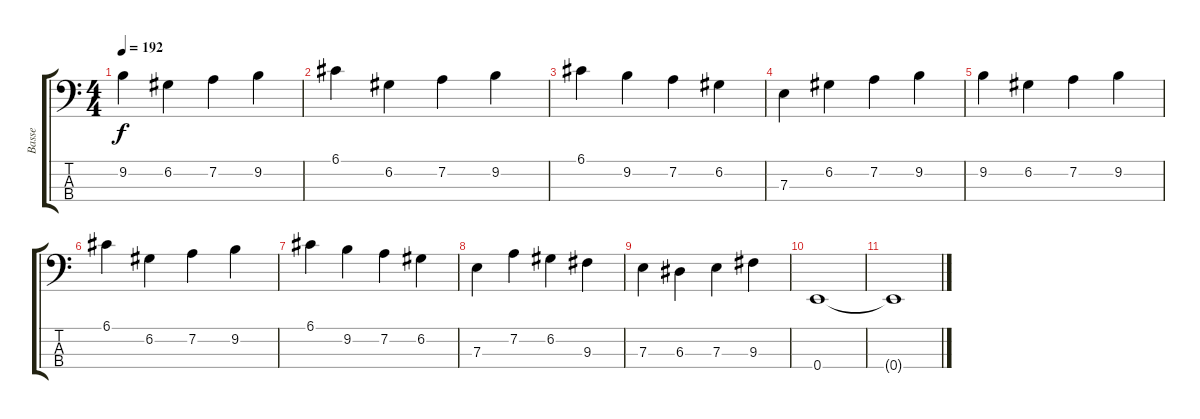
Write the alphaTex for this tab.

\track ("Basse" "Basse") {instrument electricbasspick}
\staff {score tabs}
\tuning (G2 D2 A1 E1) {hide}
\ts (4 4)
\tempo 192
\clef f4
\ks c
9.2.4{dy f} 6.2.4 7.2.4 9.2.4 |
6.1.4 6.2.4 7.2.4 9.2.4 |
6.1.4 9.2.4 7.2.4 6.2.4 |
7.3.4 6.2.4 7.2.4 9.2.4 |
9.2.4 6.2.4 7.2.4 9.2.4 |
6.1.4 6.2.4 7.2.4 9.2.4 |
6.1.4 9.2.4 7.2.4 6.2.4 |
7.3.4 7.2.4 6.2.4 9.3.4 |
7.3.4 6.3.4 7.3.4 9.3.4 |
0.4.1 |
0.4{t}.1
